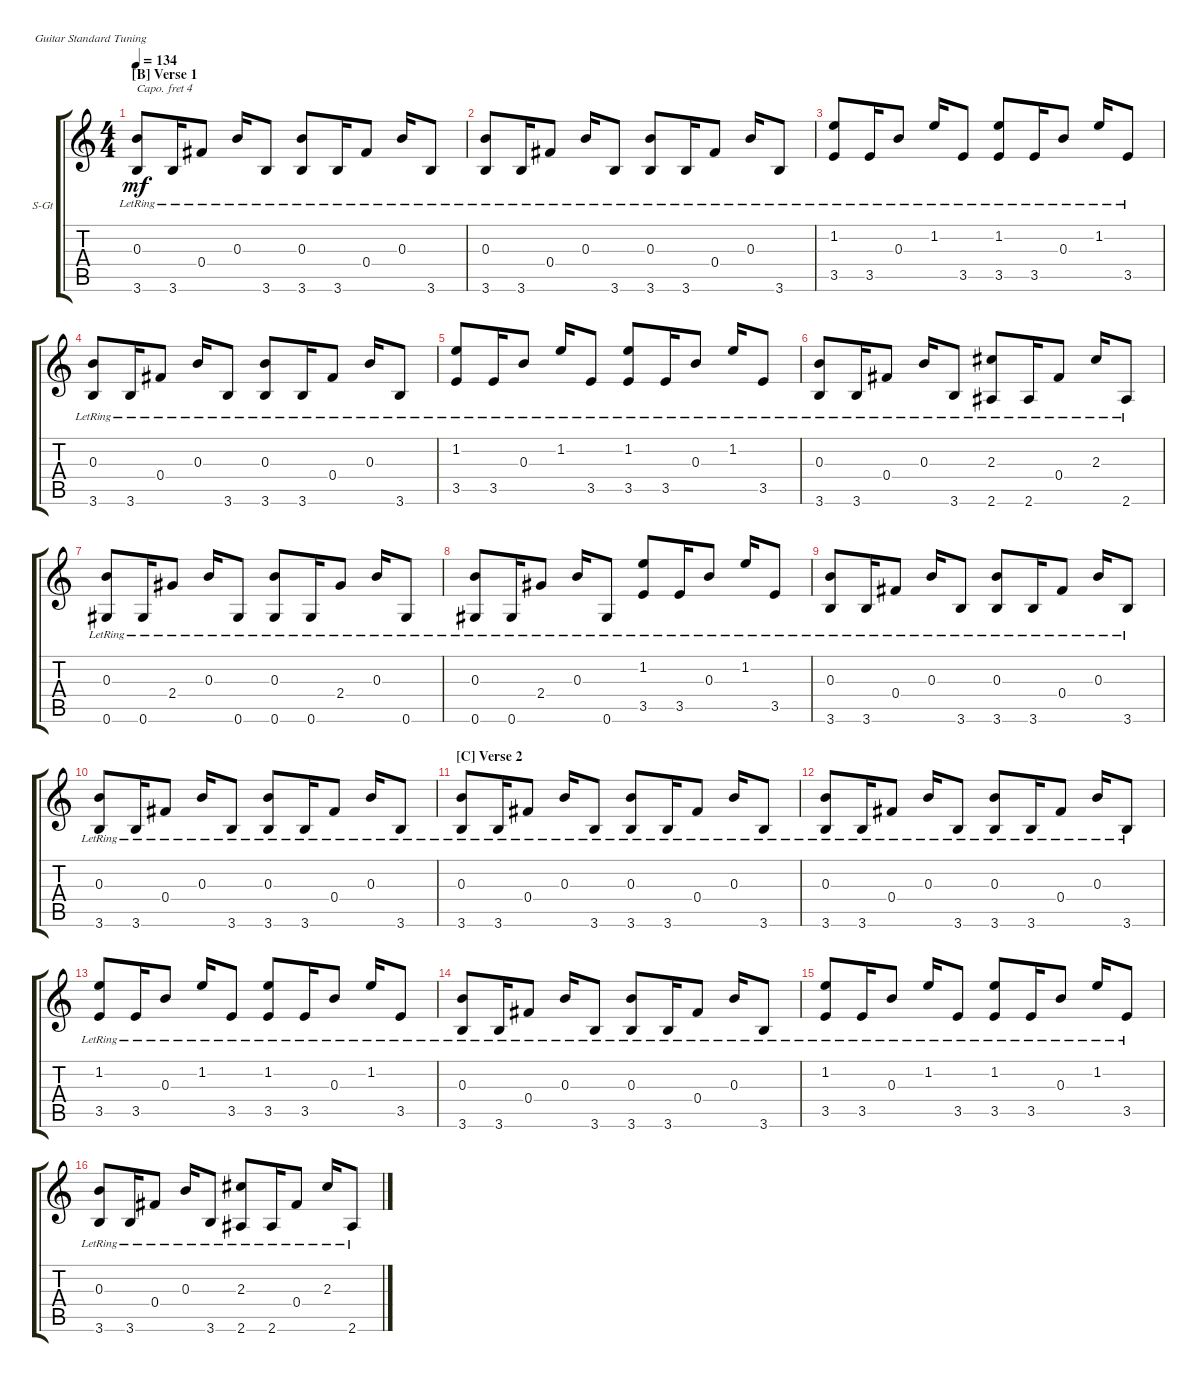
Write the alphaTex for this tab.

\defaultSystemsLayout 4
\bracketExtendMode groupsimilarinstruments
\firstSystemTrackNameOrientation horizontal
\otherSystemsTrackNameOrientation horizontal
\track ("Lead Guitar" "S-Gt") {instrument acousticguitarsteel}
\staff {score tabs}
\capo 4
\tuning (E4 B3 G3 D3 A2 E2)
\ts (4 4)
\section ("B" "Verse 1")
\tempo 134
\clef g2
\ks c
(3.6{lr} 0.3{lr}).8{dy mf} 3.6{lr}.16 0.4{lr}.8 0.3{lr}.16 3.6{lr}.8 (3.6{lr} 0.3{lr}).8 3.6{lr}.16 0.4{lr}.8 0.3{lr}.16 3.6{lr}.8 |
(3.6{lr} 0.3{lr}).8 3.6{lr}.16 0.4{lr}.8 0.3{lr}.16 3.6{lr}.8 (3.6{lr} 0.3{lr}).8 3.6{lr}.16 0.4{lr}.8 0.3{lr}.16 3.6{lr}.8 |
(1.2{lr} 3.5{lr}).8 3.5{lr}.16 0.3{lr}.8 1.2{lr}.16 3.5{lr}.8 (1.2{lr} 3.5{lr}).8 3.5{lr}.16 0.3{lr}.8 1.2{lr}.16 3.5{lr}.8 |
(3.6{lr} 0.3{lr}).8 3.6{lr}.16 0.4{lr}.8 0.3{lr}.16 3.6{lr}.8 (3.6{lr} 0.3{lr}).8 3.6{lr}.16 0.4{lr}.8 0.3{lr}.16 3.6{lr}.8 |
(1.2{lr} 3.5{lr}).8 3.5{lr}.16 0.3{lr}.8 1.2{lr}.16 3.5{lr}.8 (1.2{lr} 3.5{lr}).8 3.5{lr}.16 0.3{lr}.8 1.2{lr}.16 3.5{lr}.8 |
(3.6{lr} 0.3{lr}).8 3.6{lr}.16 0.4{lr}.8 0.3{lr}.16 3.6{lr}.8 (2.6{lr} 2.3{lr}).8 2.6{lr}.16 0.4{lr}.8 2.3{lr}.16 2.6{lr}.8 |
(0.6{lr} 0.3{lr}).8 0.6{lr}.16 2.4{lr}.8 0.3{lr}.16 0.6{lr}.8 (0.6{lr} 0.3{lr}).8 0.6{lr}.16 2.4{lr}.8 0.3{lr}.16 0.6{lr}.8 |
(0.6{lr} 0.3{lr}).8 0.6{lr}.16 2.4{lr}.8 0.3{lr}.16 0.6{lr}.8 (1.2{lr} 3.5{lr}).8 3.5{lr}.16 0.3{lr}.8 1.2{lr}.16 3.5{lr}.8 |
(3.6{lr} 0.3{lr}).8 3.6{lr}.16 0.4{lr}.8 0.3{lr}.16 3.6{lr}.8 (3.6{lr} 0.3{lr}).8 3.6{lr}.16 0.4{lr}.8 0.3{lr}.16 3.6{lr}.8 |
(3.6{lr} 0.3{lr}).8 3.6{lr}.16 0.4{lr}.8 0.3{lr}.16 3.6{lr}.8 (3.6{lr} 0.3{lr}).8 3.6{lr}.16 0.4{lr}.8 0.3{lr}.16 3.6{lr}.8 |
\section ("C" "Verse 2")
(3.6{lr} 0.3{lr}).8 3.6{lr}.16 0.4{lr}.8 0.3{lr}.16 3.6{lr}.8 (3.6{lr} 0.3{lr}).8 3.6{lr}.16 0.4{lr}.8 0.3{lr}.16 3.6{lr}.8 |
(3.6{lr} 0.3{lr}).8 3.6{lr}.16 0.4{lr}.8 0.3{lr}.16 3.6{lr}.8 (3.6{lr} 0.3{lr}).8 3.6{lr}.16 0.4{lr}.8 0.3{lr}.16 3.6{lr}.8 |
(1.2{lr} 3.5{lr}).8 3.5{lr}.16 0.3{lr}.8 1.2{lr}.16 3.5{lr}.8 (1.2{lr} 3.5{lr}).8 3.5{lr}.16 0.3{lr}.8 1.2{lr}.16 3.5{lr}.8 |
(3.6{lr} 0.3{lr}).8 3.6{lr}.16 0.4{lr}.8 0.3{lr}.16 3.6{lr}.8 (3.6{lr} 0.3{lr}).8 3.6{lr}.16 0.4{lr}.8 0.3{lr}.16 3.6{lr}.8 |
(1.2{lr} 3.5{lr}).8 3.5{lr}.16 0.3{lr}.8 1.2{lr}.16 3.5{lr}.8 (1.2{lr} 3.5{lr}).8 3.5{lr}.16 0.3{lr}.8 1.2{lr}.16 3.5{lr}.8 |
(3.6{lr} 0.3{lr}).8 3.6{lr}.16 0.4{lr}.8 0.3{lr}.16 3.6{lr}.8 (2.6{lr} 2.3{lr}).8 2.6{lr}.16 0.4{lr}.8 2.3{lr}.16 2.6{lr}.8
